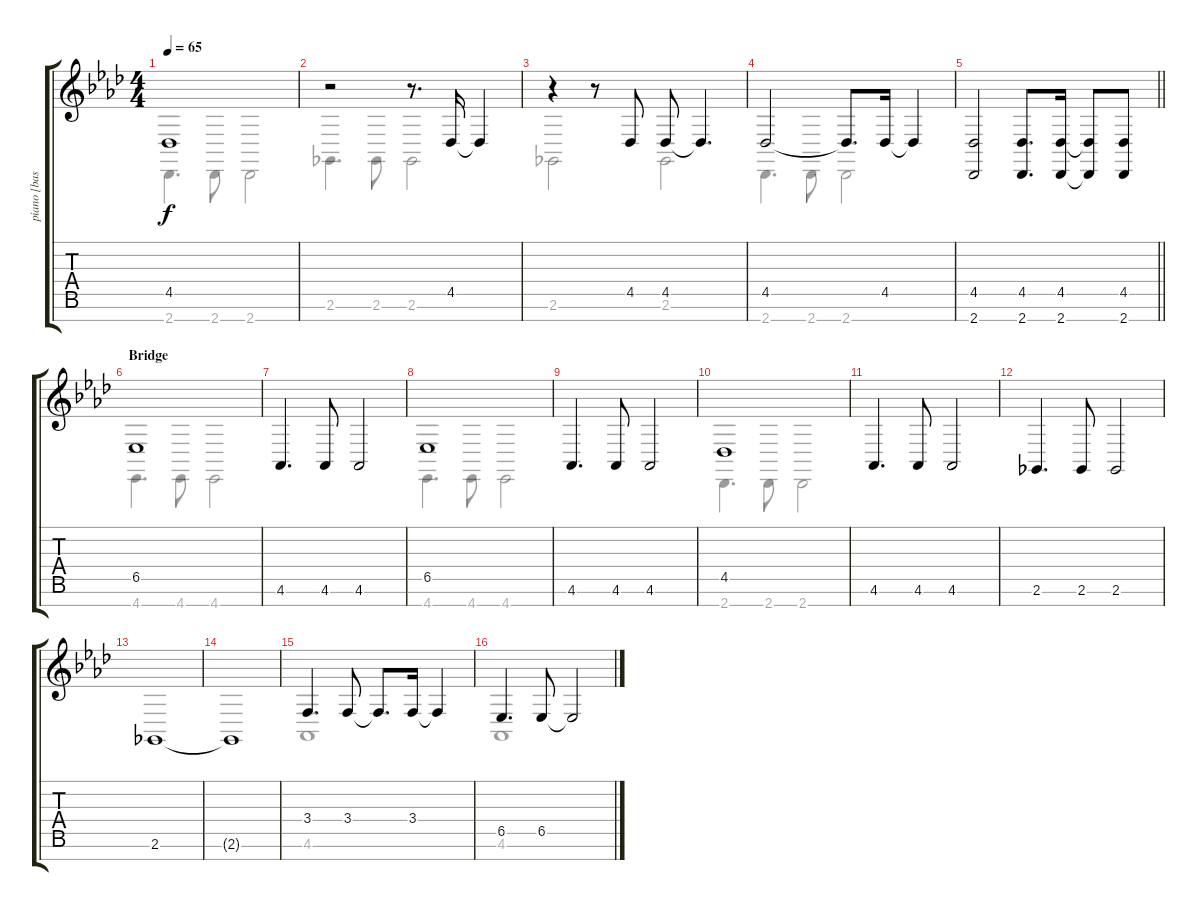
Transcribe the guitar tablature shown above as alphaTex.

\track ("piano [bass]" "piano [bas") {instrument acousticgrandpiano}
\staff {score tabs}
\tuning (E4 B3 G3 D3 A2 E2 B1) {hide}
\voice
\ts (4 4)
\tempo 65
\clef g2
\ks ab
4.5.1{dy f} |
r.2 r.8{d} 4.5.16 4.5{t}.4 |
r.4 r.8 4.5.8 4.5.8 4.5{t}.4{d} |
4.5.2 4.5{t}.8{d} 4.5.16 4.5{t}.4 |
\barLineRight lightlight
(4.5 2.7).2 (4.5 2.7).8{d} (4.5 2.7).16 (4.5{t} 2.7{t}).8 (4.5 2.7).8 |
\section ("" "Bridge")
6.5.1 |
4.6.4{d} 4.6.8 4.6.2 |
6.5.1 |
4.6.4{d} 4.6.8 4.6.2 |
4.5.1 |
4.6.4{d} 4.6.8 4.6.2 |
2.6.4{d} 2.6.8 2.6.2 |
2.6.1 |
2.6{t}.1 |
3.4.4{d} 3.4.8 3.4{t}.8{d} 3.4.16 3.4{t}.4 |
6.5.4{d} 6.5.8 6.5{t}.2
\voice
\clef g2
\ottava regular
\simile none
\ks ab
2.7.4{d dy f} 2.7.8 2.7.2 |
2.6.4{d} 2.6.8 2.6.2 |
2.6.2 2.6.2 |
2.7.4{d} 2.7.8 2.7.2 |
\barLineRight lightlight
|
4.7.4{d} 4.7.8 4.7.2 |
|
4.7.4{d} 4.7.8 4.7.2 |
|
2.7.4{d} 2.7.8 2.7.2 |
|
|
|
|
4.6.1 |
4.6.1
